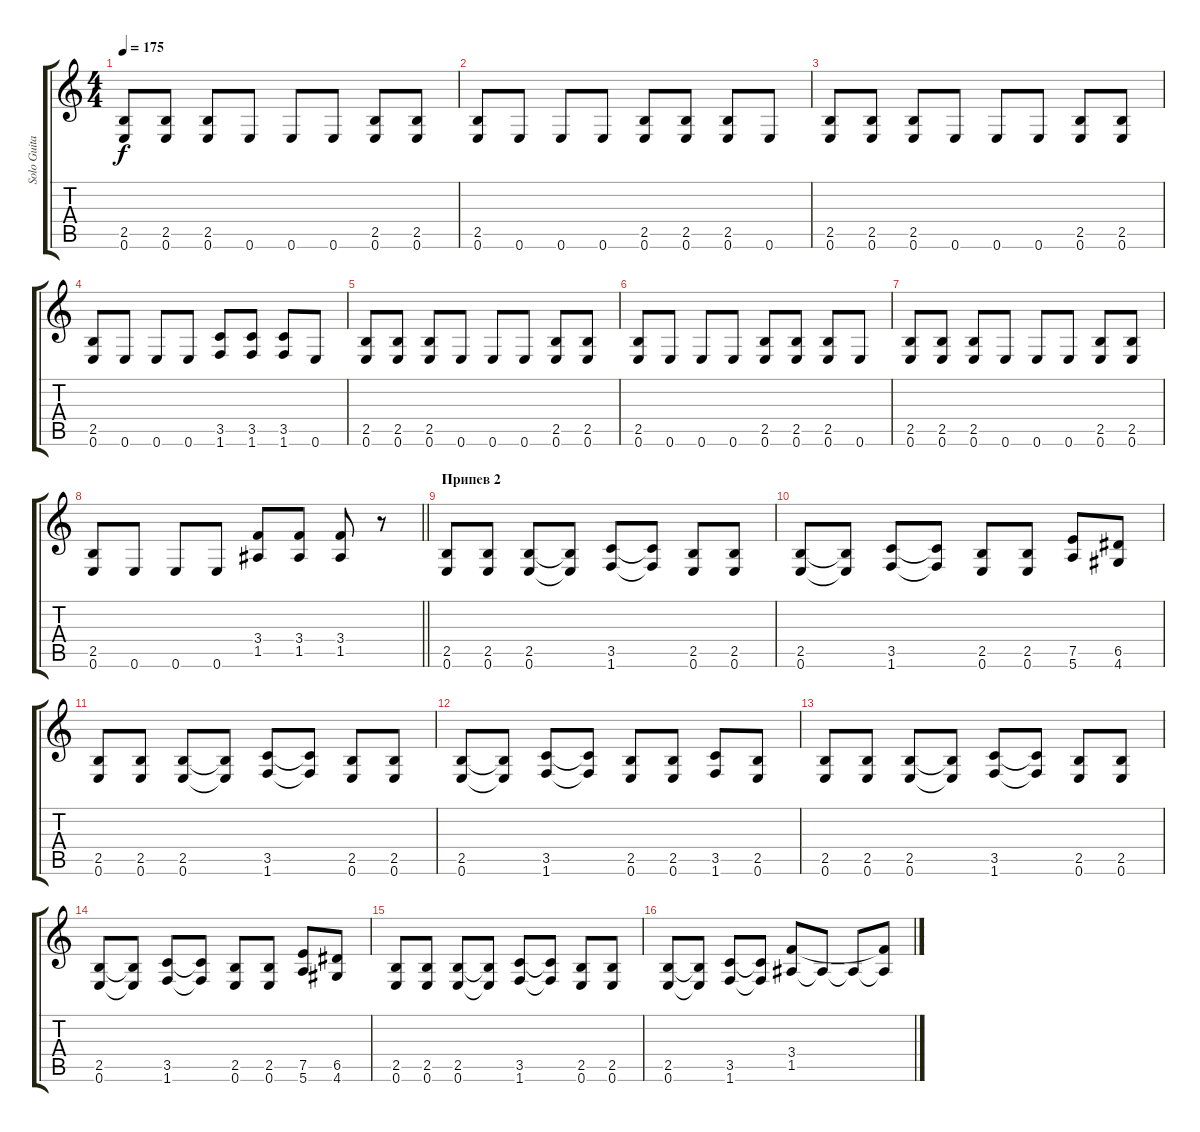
\track ("Solo Guitar (Vlad)" "Solo Guita") {instrument distortionguitar}
\staff {score tabs}
\tuning (E4 B3 G3 D3 A2 E2) {hide}
\ts (4 4)
\tempo 175
\clef g2
\ks c
(2.5 0.6).8{dy f} (2.5 0.6).8 (2.5 0.6).8 0.6.8 0.6.8 0.6.8 (2.5 0.6).8 (2.5 0.6).8 |
(2.5 0.6).8 0.6.8 0.6.8 0.6.8 (2.5 0.6).8 (2.5 0.6).8 (2.5 0.6).8 0.6.8 |
(2.5 0.6).8 (2.5 0.6).8 (2.5 0.6).8 0.6.8 0.6.8 0.6.8 (2.5 0.6).8 (2.5 0.6).8 |
(2.5 0.6).8 0.6.8 0.6.8 0.6.8 (3.5 1.6).8 (3.5 1.6).8 (3.5 1.6).8 0.6.8 |
(2.5 0.6).8 (2.5 0.6).8 (2.5 0.6).8 0.6.8 0.6.8 0.6.8 (2.5 0.6).8 (2.5 0.6).8 |
(2.5 0.6).8 0.6.8 0.6.8 0.6.8 (2.5 0.6).8 (2.5 0.6).8 (2.5 0.6).8 0.6.8 |
(2.5 0.6).8 (2.5 0.6).8 (2.5 0.6).8 0.6.8 0.6.8 0.6.8 (2.5 0.6).8 (2.5 0.6).8 |
\barLineRight lightlight
(2.5 0.6).8 0.6.8 0.6.8 0.6.8 (3.4 1.5).8 (3.4 1.5).8 (3.4 1.5).8 r.8 |
\section ("" "Припев 2")
(2.5 0.6).8 (2.5 0.6).8 (2.5 0.6).8 (2.5{t} 0.6{t}).8 (3.5 1.6).8 (3.5{t} 1.6{t}).8 (2.5 0.6).8 (2.5 0.6).8 |
(2.5 0.6).8 (2.5{t} 0.6{t}).8 (3.5 1.6).8 (3.5{t} 1.6{t}).8 (2.5 0.6).8 (2.5 0.6).8 (7.5 5.6).8 (6.5 4.6).8 |
(2.5 0.6).8 (2.5 0.6).8 (2.5 0.6).8 (2.5{t} 0.6{t}).8 (3.5 1.6).8 (3.5{t} 1.6{t}).8 (2.5 0.6).8 (2.5 0.6).8 |
(2.5 0.6).8 (2.5{t} 0.6{t}).8 (3.5 1.6).8 (3.5{t} 1.6{t}).8 (2.5 0.6).8 (2.5 0.6).8 (3.5 1.6).8 (2.5 0.6).8 |
(2.5 0.6).8 (2.5 0.6).8 (2.5 0.6).8 (2.5{t} 0.6{t}).8 (3.5 1.6).8 (3.5{t} 1.6{t}).8 (2.5 0.6).8 (2.5 0.6).8 |
(2.5 0.6).8 (2.5{t} 0.6{t}).8 (3.5 1.6).8 (3.5{t} 1.6{t}).8 (2.5 0.6).8 (2.5 0.6).8 (7.5 5.6).8 (6.5 4.6).8 |
(2.5 0.6).8 (2.5 0.6).8 (2.5 0.6).8 (2.5{t} 0.6{t}).8 (3.5 1.6).8 (3.5{t} 1.6{t}).8 (2.5 0.6).8 (2.5 0.6).8 |
(2.5 0.6).8 (2.5{t} 0.6{t}).8 (3.5 1.6).8 (3.5{t} 1.6{t}).8 (3.4 1.5).8 1.5{t}.8 1.5{t}.8 (3.4{t} 1.5{t}).8
